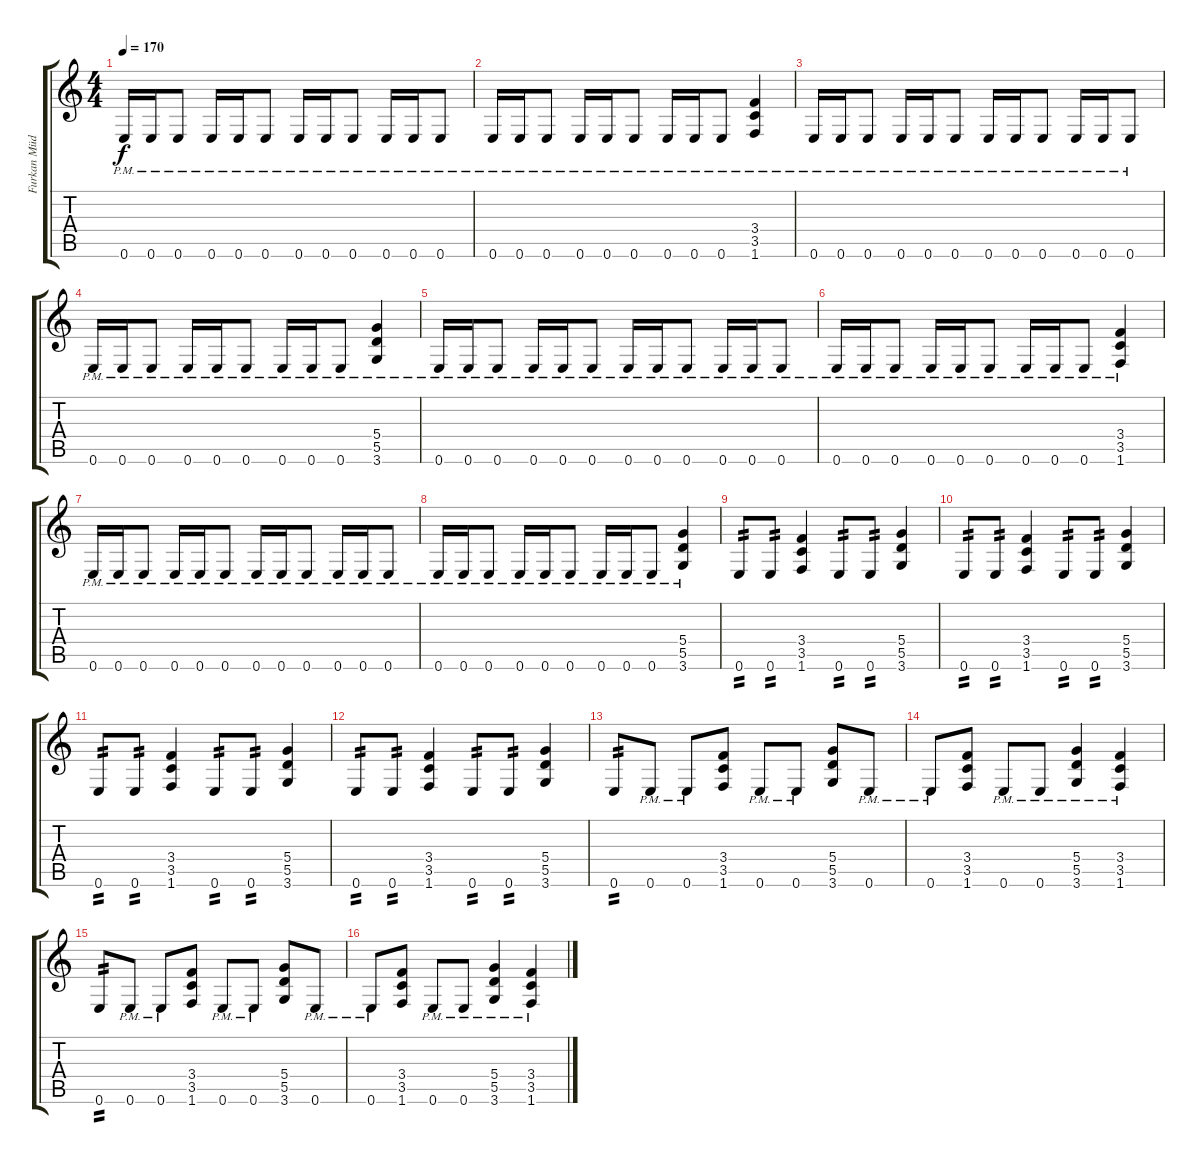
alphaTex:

\track ("Furkan Müderrisoglu" "Furkan Müd") {instrument distortionguitar}
\staff {score tabs}
\tuning (E4 B3 G3 D3 A2 E2) {hide}
\ts (4 4)
\tempo 170
\clef g2
\ks c
0.6{pm}.16{dy f} 0.6{pm}.16 0.6{pm}.8 0.6{pm}.16 0.6{pm}.16 0.6{pm}.8 0.6{pm}.16 0.6{pm}.16 0.6{pm}.8 0.6{pm}.16 0.6{pm}.16 0.6{pm}.8 |
0.6{pm}.16 0.6{pm}.16 0.6{pm}.8 0.6{pm}.16 0.6{pm}.16 0.6{pm}.8 0.6{pm}.16 0.6{pm}.16 0.6{pm}.8 (3.4{pm} 3.5 1.6).4 |
0.6{pm}.16 0.6{pm}.16 0.6{pm}.8 0.6{pm}.16 0.6{pm}.16 0.6{pm}.8 0.6{pm}.16 0.6{pm}.16 0.6{pm}.8 0.6{pm}.16 0.6{pm}.16 0.6{pm}.8 |
0.6{pm}.16 0.6{pm}.16 0.6{pm}.8 0.6{pm}.16 0.6{pm}.16 0.6{pm}.8 0.6{pm}.16 0.6{pm}.16 0.6{pm}.8 (5.4{pm} 5.5 3.6).4 |
0.6{pm}.16 0.6{pm}.16 0.6{pm}.8 0.6{pm}.16 0.6{pm}.16 0.6{pm}.8 0.6{pm}.16 0.6{pm}.16 0.6{pm}.8 0.6{pm}.16 0.6{pm}.16 0.6{pm}.8 |
0.6{pm}.16 0.6{pm}.16 0.6{pm}.8 0.6{pm}.16 0.6{pm}.16 0.6{pm}.8 0.6{pm}.16 0.6{pm}.16 0.6{pm}.8 (3.4{pm} 3.5 1.6).4 |
0.6{pm}.16 0.6{pm}.16 0.6{pm}.8 0.6{pm}.16 0.6{pm}.16 0.6{pm}.8 0.6{pm}.16 0.6{pm}.16 0.6{pm}.8 0.6{pm}.16 0.6{pm}.16 0.6{pm}.8 |
0.6{pm}.16 0.6{pm}.16 0.6{pm}.8 0.6{pm}.16 0.6{pm}.16 0.6{pm}.8 0.6{pm}.16 0.6{pm}.16 0.6{pm}.8 (5.4{pm} 5.5 3.6).4 |
0.6.8{tp 2} 0.6.8{tp 2} (3.4 3.5 1.6).4 0.6.8{tp 2} 0.6.8{tp 2} (5.4 5.5 3.6).4 |
0.6.8{tp 2} 0.6.8{tp 2} (3.4 3.5 1.6).4 0.6.8{tp 2} 0.6.8{tp 2} (5.4 5.5 3.6).4 |
0.6.8{tp 2} 0.6.8{tp 2} (3.4 3.5 1.6).4 0.6.8{tp 2} 0.6.8{tp 2} (5.4 5.5 3.6).4 |
0.6.8{tp 2} 0.6.8{tp 2} (3.4 3.5 1.6).4 0.6.8{tp 2} 0.6.8{tp 2} (5.4 5.5 3.6).4 |
0.6.8{tp 2} 0.6{pm}.8 0.6{pm}.8 (3.4 3.5 1.6).8 0.6{pm}.8 0.6{pm}.8 (5.4 5.5 3.6).8 0.6{pm}.8 |
0.6{pm}.8 (3.4 3.5 1.6).8 0.6{pm}.8 0.6{pm}.8 (5.4 5.5 3.6{pm}).4 (3.4 3.5 1.6{pm}).4 |
0.6.8{tp 2} 0.6{pm}.8 0.6{pm}.8 (3.4 3.5 1.6).8 0.6{pm}.8 0.6{pm}.8 (5.4 5.5 3.6).8 0.6{pm}.8 |
0.6{pm}.8 (3.4 3.5 1.6).8 0.6{pm}.8 0.6{pm}.8 (5.4 5.5 3.6{pm}).4 (3.4 3.5 1.6{pm}).4
